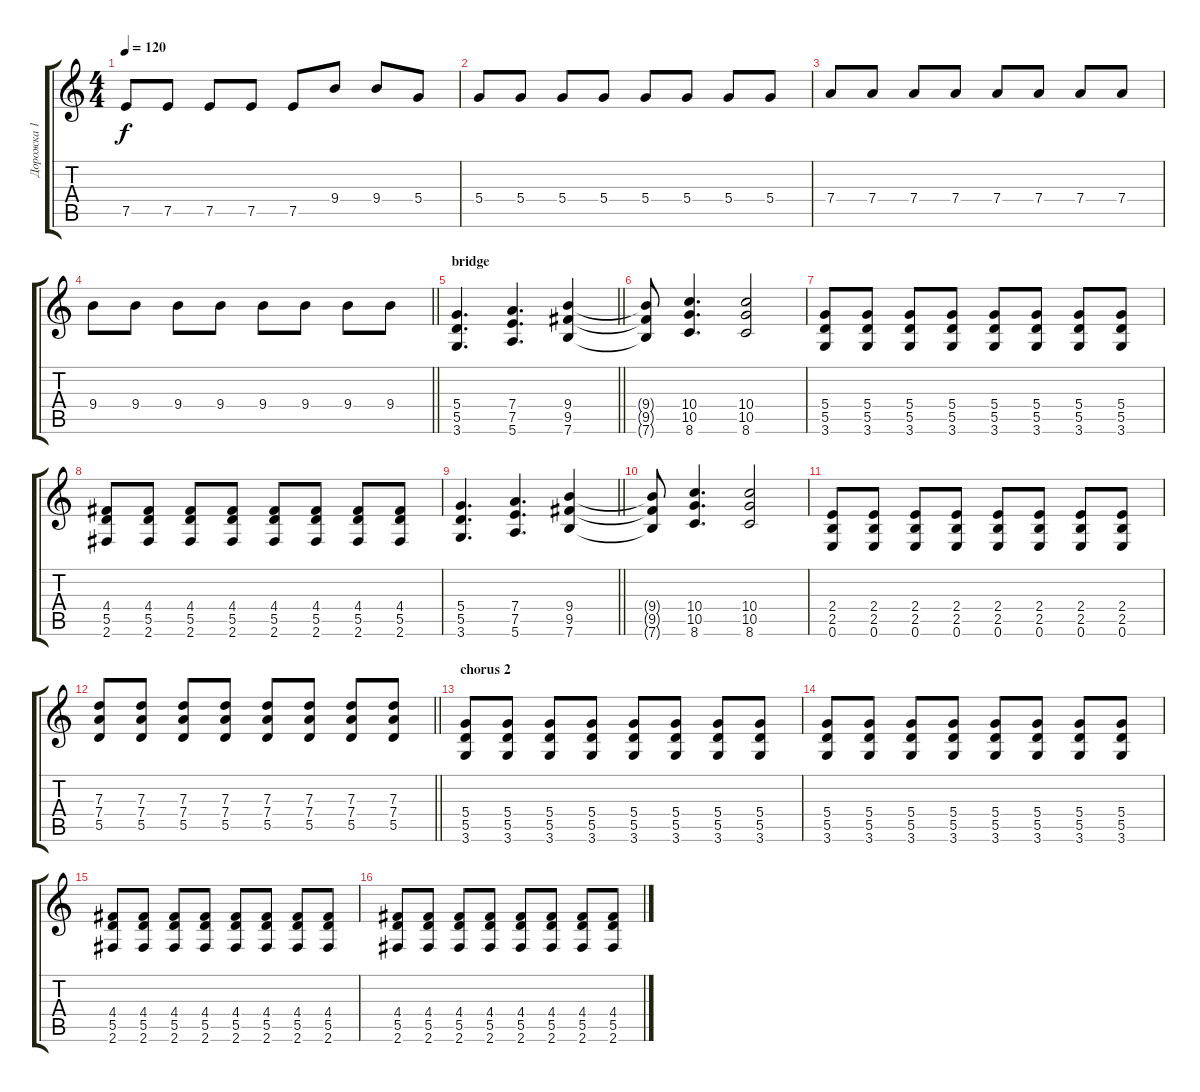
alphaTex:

\track ("Дорожка 1" "Дорожка 1") {instrument distortionguitar}
\staff {score tabs}
\tuning (E4 B3 G3 D3 A2 E2) {hide}
\ts (4 4)
\tempo 120
\clef g2
\ks c
7.5.8{dy f} 7.5.8 7.5.8 7.5.8 7.5.8 9.4.8 9.4.8 5.4.8 |
5.4.8 5.4.8 5.4.8 5.4.8 5.4.8 5.4.8 5.4.8 5.4.8 |
7.4.8 7.4.8 7.4.8 7.4.8 7.4.8 7.4.8 7.4.8 7.4.8 |
\barLineRight lightlight
9.4.8 9.4.8 9.4.8 9.4.8 9.4.8 9.4.8 9.4.8 9.4.8 |
\section ("" "bridge")
\barLineRight lightlight
(5.4 5.5 3.6).4{d} (7.4 7.5 5.6).4{d} (9.4 9.5 7.6).4 |
\section ("" "")
(9.4{t} 9.5{t} 7.6{t}).8 (10.4 10.5 8.6).4{d} (10.4 10.5 8.6).2 |
(5.4 5.5 3.6).8 (5.4 5.5 3.6).8 (5.4 5.5 3.6).8 (5.4 5.5 3.6).8 (5.4 5.5 3.6).8 (5.4 5.5 3.6).8 (5.4 5.5 3.6).8 (5.4 5.5 3.6).8 |
(4.4 5.5 2.6).8 (4.4 5.5 2.6).8 (4.4 5.5 2.6).8 (4.4 5.5 2.6).8 (4.4 5.5 2.6).8 (4.4 5.5 2.6).8 (4.4 5.5 2.6).8 (4.4 5.5 2.6).8 |
\barLineRight lightlight
(5.4 5.5 3.6).4{d} (7.4 7.5 5.6).4{d} (9.4 9.5 7.6).4 |
(9.4{t} 9.5{t} 7.6{t}).8 (10.4 10.5 8.6).4{d} (10.4 10.5 8.6).2 |
(2.4 2.5 0.6).8 (2.4 2.5 0.6).8 (2.4 2.5 0.6).8 (2.4 2.5 0.6).8 (2.4 2.5 0.6).8 (2.4 2.5 0.6).8 (2.4 2.5 0.6).8 (2.4 2.5 0.6).8 |
\barLineRight lightlight
(7.3 7.4 5.5).8 (7.3 7.4 5.5).8 (7.3 7.4 5.5).8 (7.3 7.4 5.5).8 (7.3 7.4 5.5).8 (7.3 7.4 5.5).8 (7.3 7.4 5.5).8 (7.3 7.4 5.5).8 |
\section ("" "chorus 2")
(5.4 5.5 3.6).8 (5.4 5.5 3.6).8 (5.4 5.5 3.6).8 (5.4 5.5 3.6).8 (5.4 5.5 3.6).8 (5.4 5.5 3.6).8 (5.4 5.5 3.6).8 (5.4 5.5 3.6).8 |
(5.4 5.5 3.6).8 (5.4 5.5 3.6).8 (5.4 5.5 3.6).8 (5.4 5.5 3.6).8 (5.4 5.5 3.6).8 (5.4 5.5 3.6).8 (5.4 5.5 3.6).8 (5.4 5.5 3.6).8 |
(4.4 5.5 2.6).8 (4.4 5.5 2.6).8 (4.4 5.5 2.6).8 (4.4 5.5 2.6).8 (4.4 5.5 2.6).8 (4.4 5.5 2.6).8 (4.4 5.5 2.6).8 (4.4 5.5 2.6).8 |
(4.4 5.5 2.6).8 (4.4 5.5 2.6).8 (4.4 5.5 2.6).8 (4.4 5.5 2.6).8 (4.4 5.5 2.6).8 (4.4 5.5 2.6).8 (4.4 5.5 2.6).8 (4.4 5.5 2.6).8
